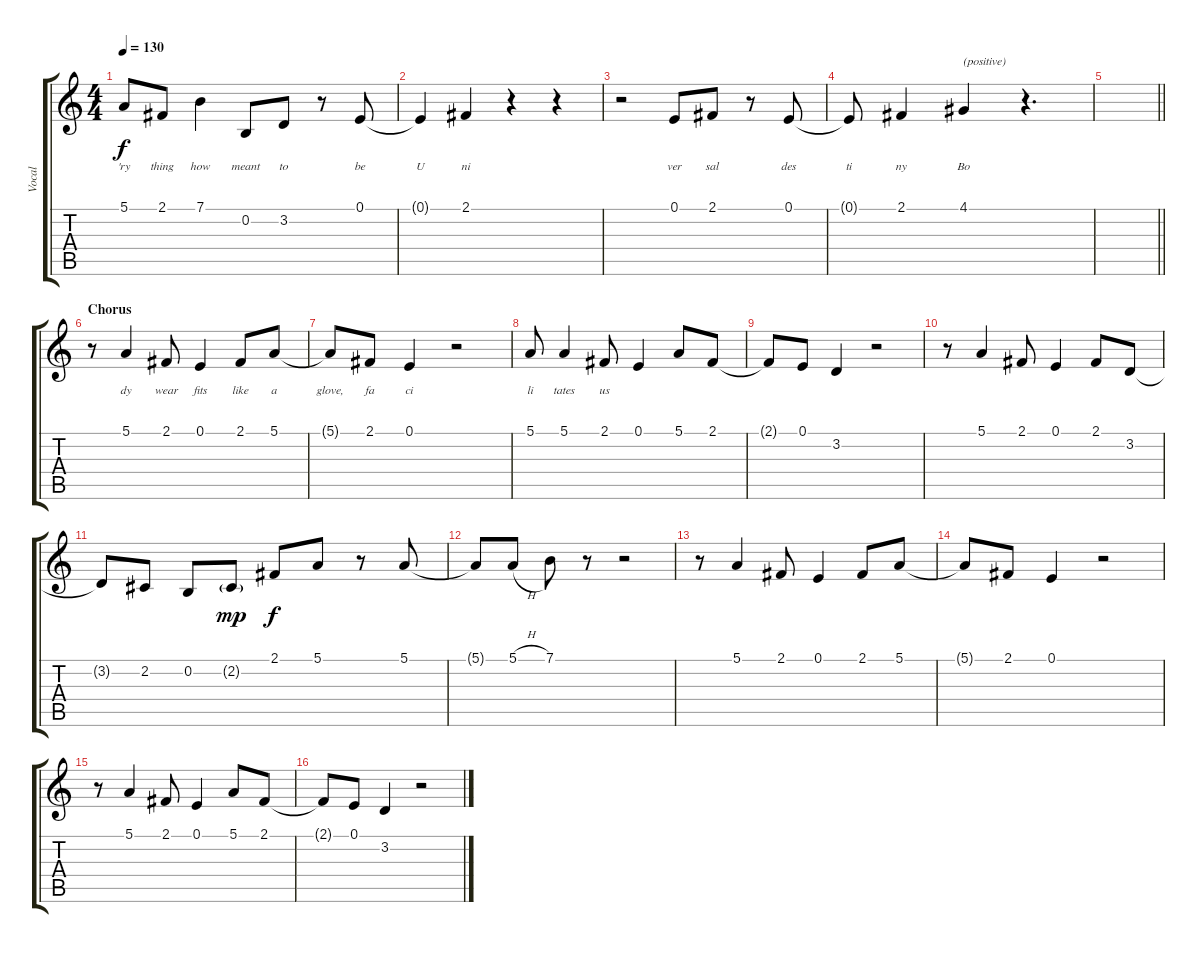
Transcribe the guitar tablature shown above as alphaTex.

\track ("Vocal" "Vocal") {instrument acousticgrandpiano}
\staff {score tabs}
\tuning (E4 B3 G3 D3 A2 E2) {hide}
\ts (4 4)
\tempo 130
\clef g2
\ks c
5.1{t}.8{lyrics (0 "'ry") lyrics (1 "") lyrics (2 "") lyrics (3 "") lyrics (4 "") dy f} 2.1.8{lyrics (0 "thing") lyrics (1 "") lyrics (2 "") lyrics (3 "") lyrics (4 "")} 7.1.4{lyrics (0 "how") lyrics (1 "") lyrics (2 "") lyrics (3 "") lyrics (4 "")} 0.2.8{lyrics (0 "meant") lyrics (1 "") lyrics (2 "") lyrics (3 "") lyrics (4 "")} 3.2.8{lyrics (0 "to") lyrics (1 "") lyrics (2 "") lyrics (3 "") lyrics (4 "")} r.8 0.1.8{lyrics (0 "be") lyrics (1 "") lyrics (2 "") lyrics (3 "") lyrics (4 "")} |
0.1{t}.4{lyrics (0 "U") lyrics (1 "") lyrics (2 "") lyrics (3 "") lyrics (4 "")} 2.1.4{lyrics (0 "ni") lyrics (1 "") lyrics (2 "") lyrics (3 "") lyrics (4 "")} r.4 r.4 |
r.2 0.1.8{lyrics (0 "ver") lyrics (1 "") lyrics (2 "") lyrics (3 "") lyrics (4 "")} 2.1.8{lyrics (0 "sal") lyrics (1 "") lyrics (2 "") lyrics (3 "") lyrics (4 "")} r.8 0.1.8{lyrics (0 "des") lyrics (1 "") lyrics (2 "") lyrics (3 "") lyrics (4 "")} |
0.1{t}.8{lyrics (0 "ti") lyrics (1 "") lyrics (2 "") lyrics (3 "") lyrics (4 "")} 2.1.4{lyrics (0 "ny") lyrics (1 "") lyrics (2 "") lyrics (3 "") lyrics (4 "")} 4.1.4{txt "(positive)" lyrics (0 "Bo") lyrics (1 "") lyrics (2 "") lyrics (3 "") lyrics (4 "")} r.4{d} |
\barLineRight lightlight
|
\section ("" "Chorus")
r.8 5.1.4{lyrics (0 "dy") lyrics (1 "") lyrics (2 "") lyrics (3 "") lyrics (4 "")} 2.1.8{lyrics (0 "wear") lyrics (1 "") lyrics (2 "") lyrics (3 "") lyrics (4 "")} 0.1.4{lyrics (0 "fits") lyrics (1 "") lyrics (2 "") lyrics (3 "") lyrics (4 "")} 2.1.8{lyrics (0 "like") lyrics (1 "") lyrics (2 "") lyrics (3 "") lyrics (4 "")} 5.1.8{lyrics (0 "a") lyrics (1 "") lyrics (2 "") lyrics (3 "") lyrics (4 "")} |
5.1{t}.8{lyrics (0 "glove,") lyrics (1 "") lyrics (2 "") lyrics (3 "") lyrics (4 "")} 2.1.8{lyrics (0 "fa") lyrics (1 "") lyrics (2 "") lyrics (3 "") lyrics (4 "")} 0.1.4{lyrics (0 "ci") lyrics (1 "") lyrics (2 "") lyrics (3 "") lyrics (4 "")} r.2 |
5.1.8{lyrics (0 "li") lyrics (1 "") lyrics (2 "") lyrics (3 "") lyrics (4 "")} 5.1.4{lyrics (0 "tates") lyrics (1 "") lyrics (2 "") lyrics (3 "") lyrics (4 "")} 2.1.8{lyrics (0 "us") lyrics (1 "") lyrics (2 "") lyrics (3 "") lyrics (4 "")} 0.1.4 5.1.8 2.1.8 |
2.1{t}.8 0.1.8 3.2.4 r.2 |
r.8 5.1.4 2.1.8 0.1.4 2.1.8 3.2.8 |
3.2{t}.8 2.2.8 0.2.8 2.2{g}.8{dy mp} 2.1.8{dy f} 5.1.8 r.8 5.1.8 |
5.1{t}.8 5.1{h}.8 7.1.8 r.8 r.2 |
r.8 5.1.4 2.1.8 0.1.4 2.1.8 5.1.8 |
5.1{t}.8 2.1.8 0.1.4 r.2 |
r.8 5.1.4 2.1.8 0.1.4 5.1.8 2.1.8 |
2.1{t}.8 0.1.8 3.2.4 r.2
